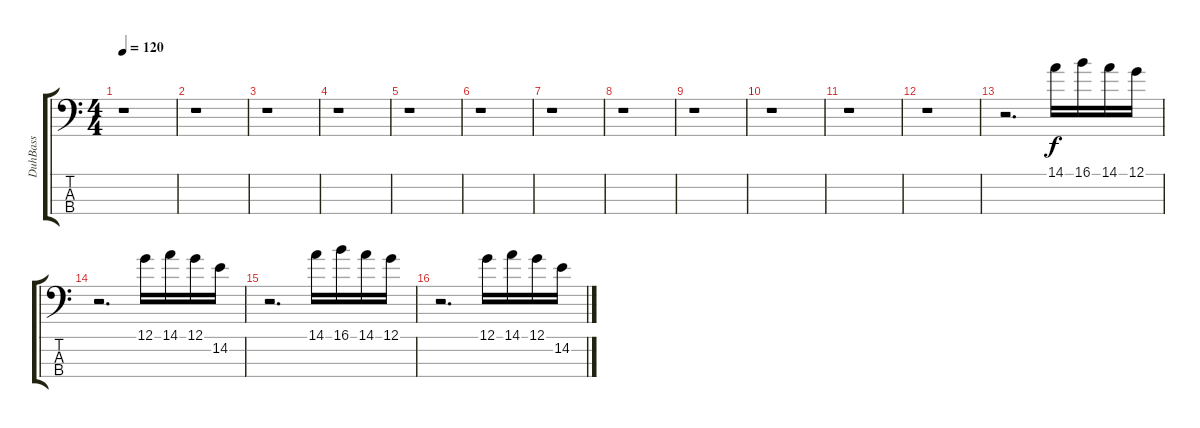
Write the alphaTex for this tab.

\track ("DuhBass" "DuhBass") {instrument synthbass1}
\staff {score tabs}
\tuning (G2 D2 A1 E1) {hide}
\ts (4 4)
\tempo 120
\clef f4
\ks c
r.1{dy f} |
r.1 |
r.1 |
r.1 |
r.1 |
r.1 |
r.1 |
r.1 |
r.1 |
r.1 |
r.1 |
r.1 |
r.2{d} 14.1.16 16.1.16 14.1.16 12.1.16 |
r.2{d} 12.1.16 14.1.16 12.1.16 14.2.16 |
r.2{d} 14.1.16 16.1.16 14.1.16 12.1.16 |
r.2{d} 12.1.16 14.1.16 12.1.16 14.2.16
